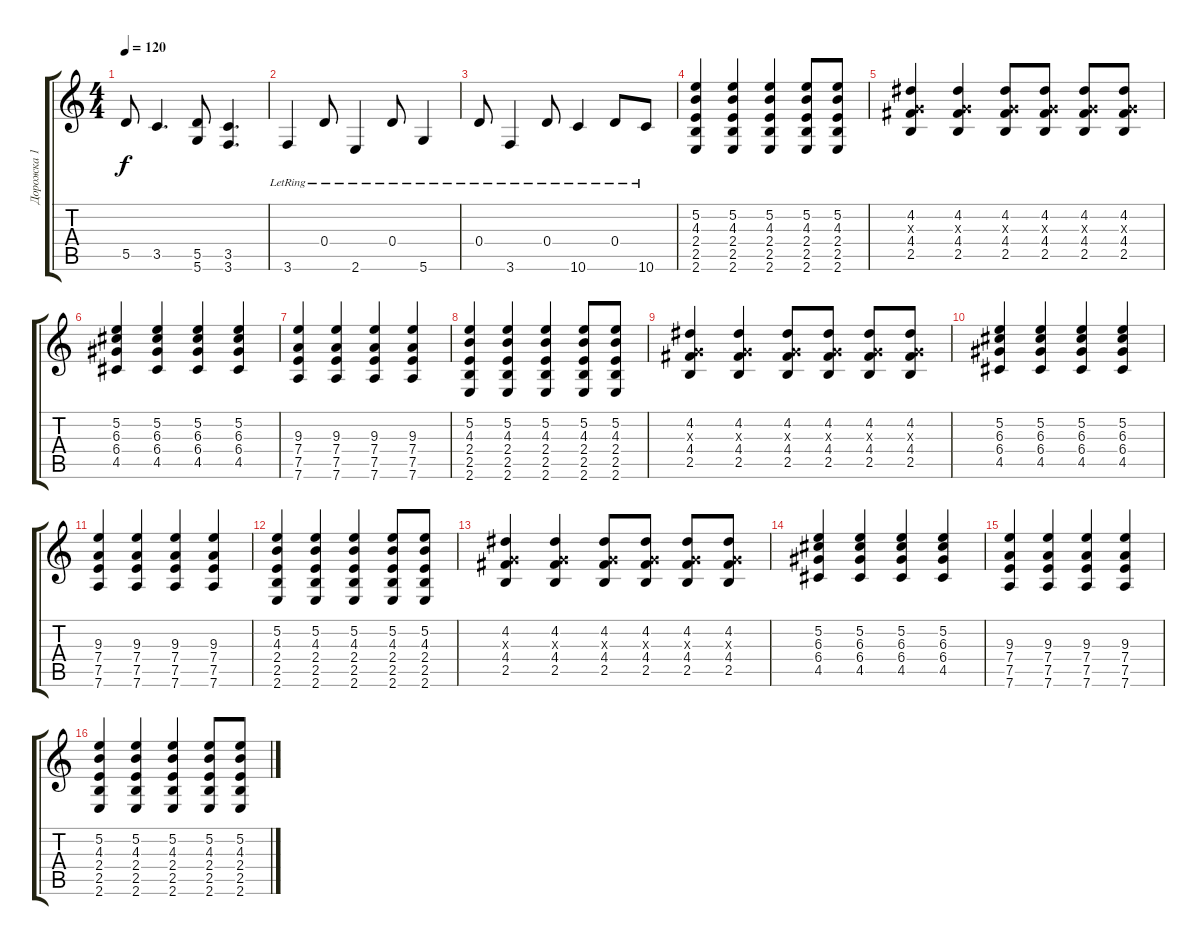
\track ("Дорожка 1" "Дорожка 1") {instrument overdrivenguitar}
\staff {score tabs}
\tuning (E4 B3 G3 D3 A2 D2) {hide}
\ts (4 4)
\tempo 120
\clef g2
\ks c
5.5.8{dy f} 3.5.4{d} (5.5 5.6).8 (3.5 3.6).4{d} |
3.6{lr}.4 0.4{lr}.8 2.6{lr}.4 0.4{lr}.8 5.6{lr}.4 |
0.4{lr}.8 3.6{lr}.4 0.4{lr}.8 10.6{lr}.4 0.4{lr}.8 10.6{lr}.8 |
(5.2 4.3 2.4 2.5 2.6).4 (5.2 4.3 2.4 2.5 2.6).4 (5.2 4.3 2.4 2.5 2.6).4 (5.2 4.3 2.4 2.5 2.6).8 (5.2 4.3 2.4 2.5 2.6).8 |
(4.2 0.3{x} 4.4 2.5).4 (4.2 0.3{x} 4.4 2.5).4 (4.2 0.3{x} 4.4 2.5).8 (4.2 0.3{x} 4.4 2.5).8 (4.2 0.3{x} 4.4 2.5).8 (4.2 0.3{x} 4.4 2.5).8 |
(5.2 6.3 6.4 4.5).4 (5.2 6.3 6.4 4.5).4 (5.2 6.3 6.4 4.5).4 (5.2 6.3 6.4 4.5).4 |
(9.3 7.4 7.5 7.6).4 (9.3 7.4 7.5 7.6).4 (9.3 7.4 7.5 7.6).4 (9.3 7.4 7.5 7.6).4 |
(5.2 4.3 2.4 2.5 2.6).4 (5.2 4.3 2.4 2.5 2.6).4 (5.2 4.3 2.4 2.5 2.6).4 (5.2 4.3 2.4 2.5 2.6).8 (5.2 4.3 2.4 2.5 2.6).8 |
(4.2 0.3{x} 4.4 2.5).4 (4.2 0.3{x} 4.4 2.5).4 (4.2 0.3{x} 4.4 2.5).8 (4.2 0.3{x} 4.4 2.5).8 (4.2 0.3{x} 4.4 2.5).8 (4.2 0.3{x} 4.4 2.5).8 |
(5.2 6.3 6.4 4.5).4 (5.2 6.3 6.4 4.5).4 (5.2 6.3 6.4 4.5).4 (5.2 6.3 6.4 4.5).4 |
(9.3 7.4 7.5 7.6).4 (9.3 7.4 7.5 7.6).4 (9.3 7.4 7.5 7.6).4 (9.3 7.4 7.5 7.6).4 |
(5.2 4.3 2.4 2.5 2.6).4 (5.2 4.3 2.4 2.5 2.6).4 (5.2 4.3 2.4 2.5 2.6).4 (5.2 4.3 2.4 2.5 2.6).8 (5.2 4.3 2.4 2.5 2.6).8 |
(4.2 0.3{x} 4.4 2.5).4 (4.2 0.3{x} 4.4 2.5).4 (4.2 0.3{x} 4.4 2.5).8 (4.2 0.3{x} 4.4 2.5).8 (4.2 0.3{x} 4.4 2.5).8 (4.2 0.3{x} 4.4 2.5).8 |
(5.2 6.3 6.4 4.5).4 (5.2 6.3 6.4 4.5).4 (5.2 6.3 6.4 4.5).4 (5.2 6.3 6.4 4.5).4 |
(9.3 7.4 7.5 7.6).4 (9.3 7.4 7.5 7.6).4 (9.3 7.4 7.5 7.6).4 (9.3 7.4 7.5 7.6).4 |
(5.2 4.3 2.4 2.5 2.6).4 (5.2 4.3 2.4 2.5 2.6).4 (5.2 4.3 2.4 2.5 2.6).4 (5.2 4.3 2.4 2.5 2.6).8 (5.2 4.3 2.4 2.5 2.6).8
